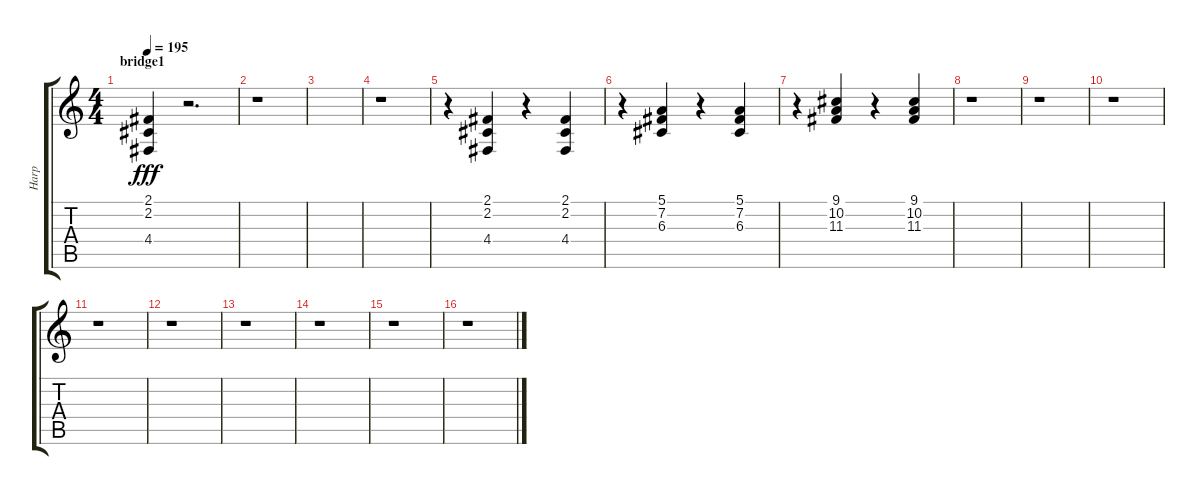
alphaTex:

\track ("Harp" "Harp") {instrument orchestralharp}
\staff {score tabs}
\tuning (E4 B3 G3 D3 A2 E2) {hide}
\ts (4 4)
\section ("" "bridge1")
\tempo 195
\clef g2
\ks c
(2.1 2.2 4.4).4{dy fff} r.2{d} |
r.1 |
|
r.1 |
r.4 (2.1 2.2 4.4).4 r.4 (2.1 2.2 4.4).4 |
r.4 (5.1 7.2 6.3).4 r.4 (5.1 7.2 6.3).4 |
r.4 (9.1 10.2 11.3).4 r.4 (9.1 10.2 11.3).4 |
r.1 |
r.1 |
r.1 |
r.1 |
r.1 |
r.1 |
r.1 |
r.1 |
r.1
